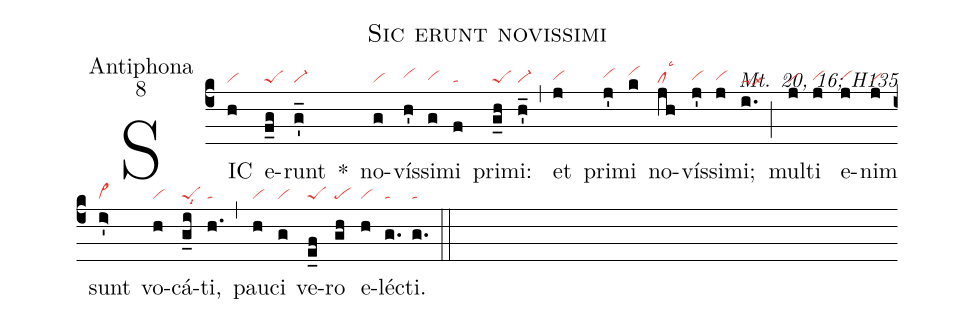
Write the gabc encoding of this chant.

name:Sic erunt novissimi;
office-part:Antiphona;
mode:8;
commentary:Mt. 20, 16; H135;
nabc-lines:1;
%%
(c4)
SIC(h|vi) e(f_g|peS)runt(g'_|vi-) *()
no(g|vi)vís(h'|vihh)si(g|vihg)mi(f|ta) pri(g_h|peS)mi:(h'_|vi-) (,)
et(j|vihg) pri(j'|vihh)mi(k|vihi) no(jh|cllsc3)vís(j'|vihg)si(j|vihg)mi;(i.|ta-lsx6) (;)
mul(j|vi)ti(j|vihg) e(j|vihg)nim(j|vi) sunt(i>'|vi>) vo(h|vi)cá(g_i|peSlsi8)ti,(h.|ta) (,)
pau(h|vi)ci(g|vi) ve(e_f|peS)ro(gh|pe) e(h|vi)léc(g.|ta)ti.(g.|ta) (::)
